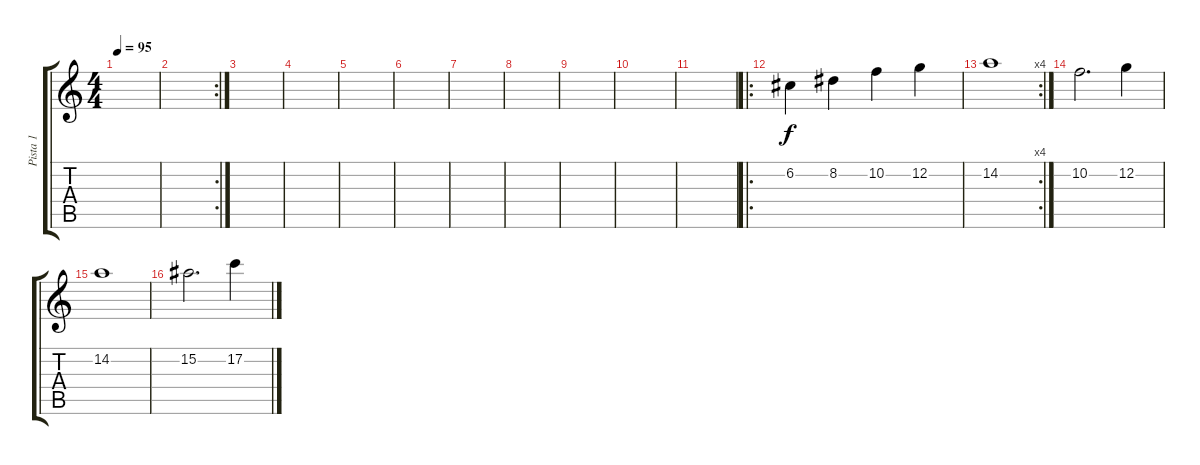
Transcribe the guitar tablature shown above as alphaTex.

\track ("Pista 1" "Pista 1") {instrument overdrivenguitar}
\staff {score tabs}
\tuning (C4 G3 Eb3 Bb2 F2 C2) {hide}
\ts (4 4)
\tempo 95
\clef g2
\ks c
|
\rc 2
|
|
|
|
|
|
|
|
|
|
\ro
6.2.4 8.2.4 10.2.4 12.2.4 |
\rc 4
14.2.1 |
10.2.2{d} 12.2.4 |
14.2.1 |
15.2.2{d} 17.2{ss}.4
